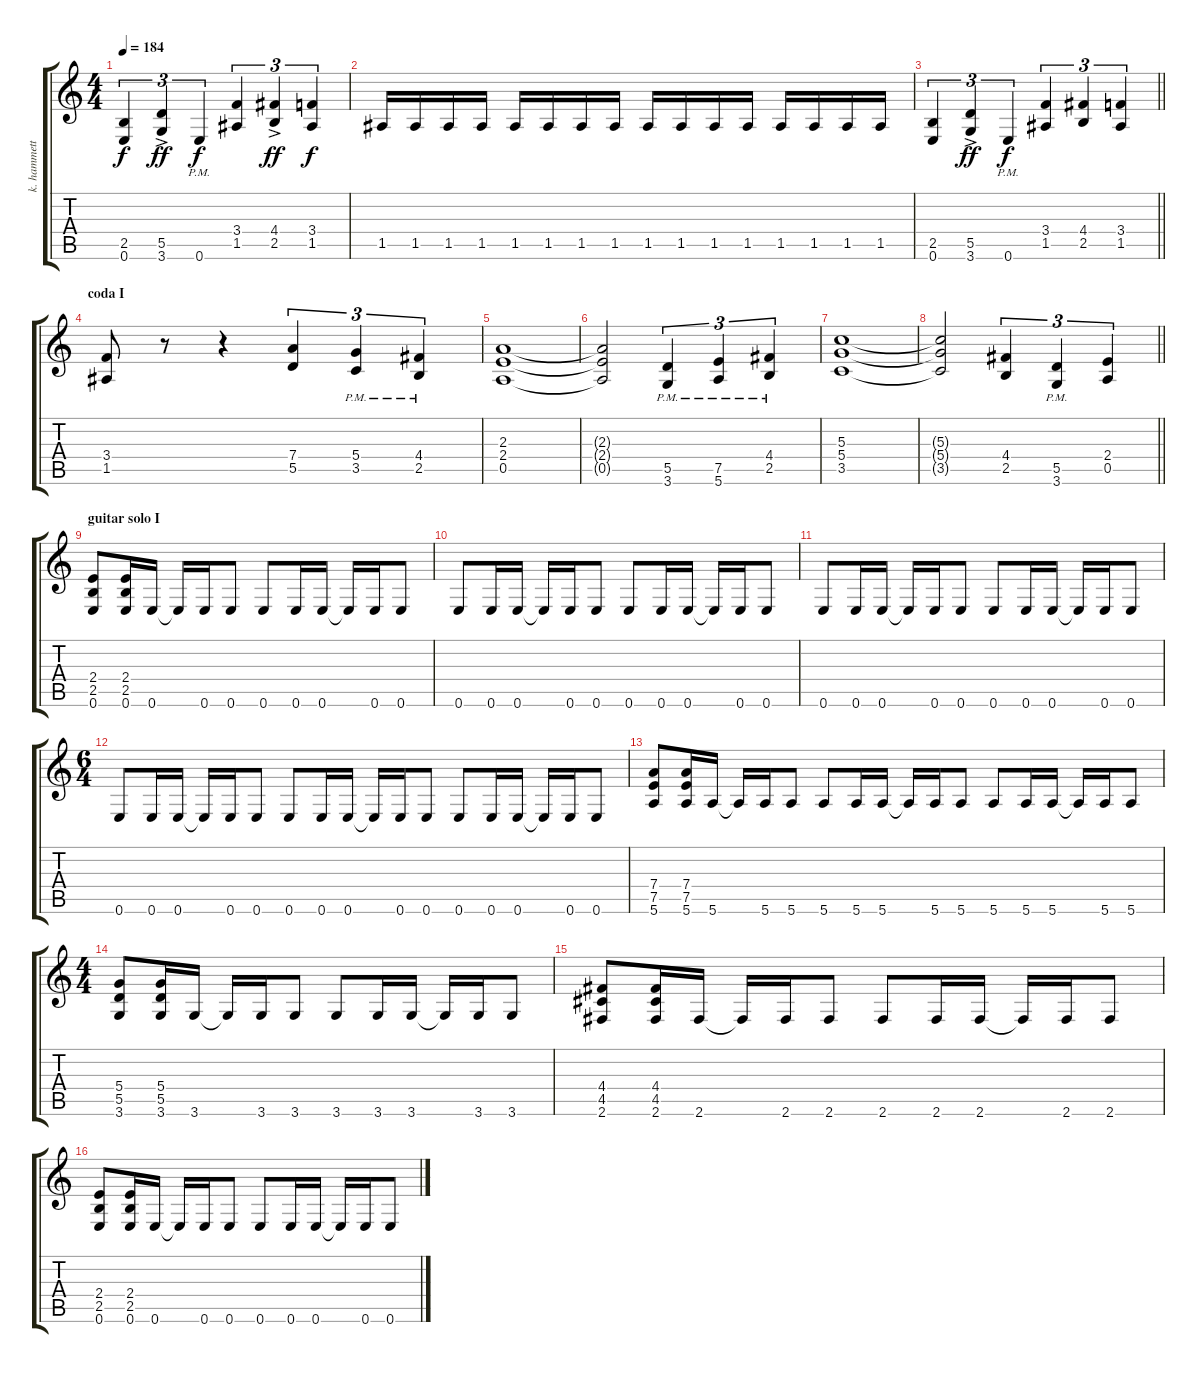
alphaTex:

\track ("k. hammett - rhythm guitar" "k. hammett") {instrument distortionguitar}
\staff {score tabs}
\tuning (E4 B3 G3 D3 A2 E2) {hide}
\ts (4 4)
\tempo 184
\clef g2
\ks c
(2.5 0.6).4{tu (3 2) dy f} (5.5{ac} 3.6{ac}).4{tu (3 2) dy ff} 0.6{pm}.4{tu (3 2) dy f} (3.4 1.5).4{tu (3 2)} (4.4{ac} 2.5{ac}).4{tu (3 2) dy ff} (3.4 1.5).4{tu (3 2) dy f} |
1.5.16 1.5.16 1.5.16 1.5.16 1.5.16 1.5.16 1.5.16 1.5.16 1.5.16 1.5.16 1.5.16 1.5.16 1.5.16 1.5.16 1.5.16 1.5.16 |
\barLineRight lightlight
(2.5 0.6).4{tu (3 2)} (5.5{ac} 3.6{ac}).4{tu (3 2) dy ff} 0.6{pm}.4{tu (3 2) dy f} (3.4 1.5).4{tu (3 2)} (4.4 2.5).4{tu (3 2)} (3.4 1.5).4{tu (3 2)} |
\section ("" "coda I")
(3.4 1.5).8 r.8 r.4 (7.4 5.5).4{tu (3 2)} (5.4{pm} 3.5{pm}).4{tu (3 2)} (4.4{pm} 2.5{pm}).4{tu (3 2)} |
(2.3 2.4 0.5).1 |
(2.3{t} 2.4{t} 0.5{t}).2 (5.5{pm} 3.6{pm}).4{tu (3 2)} (7.5{pm} 5.6{pm}).4{tu (3 2)} (4.4{pm} 2.5{pm}).4{tu (3 2)} |
(5.3 5.4 3.5).1 |
\barLineRight lightlight
(5.3{t} 5.4{t} 3.5{t}).2 (4.4 2.5).4{tu (3 2)} (5.5{pm} 3.6{pm}).4{tu (3 2)} (2.4 0.5).4{tu (3 2)} |
\section ("" "guitar solo I")
(2.4 2.5 0.6).8 (2.4 2.5 0.6).16 0.6.16 0.6{t}.16 0.6.16 0.6.8 0.6.8 0.6.16 0.6.16 0.6{t}.16 0.6.16 0.6.8 |
0.6.8 0.6.16 0.6.16 0.6{t}.16 0.6.16 0.6.8 0.6.8 0.6.16 0.6.16 0.6{t}.16 0.6.16 0.6.8 |
0.6.8 0.6.16 0.6.16 0.6{t}.16 0.6.16 0.6.8 0.6.8 0.6.16 0.6.16 0.6{t}.16 0.6.16 0.6.8 |
\ts (6 4)
0.6.8 0.6.16 0.6.16 0.6{t}.16 0.6.16 0.6.8 0.6.8 0.6.16 0.6.16 0.6{t}.16 0.6.16 0.6.8 0.6.8 0.6.16 0.6.16 0.6{t}.16 0.6.16 0.6.8 |
(7.4 7.5 5.6).8 (7.4 7.5 5.6).16 5.6.16 5.6{t}.16 5.6.16 5.6.8 5.6.8 5.6.16 5.6.16 5.6{t}.16 5.6.16 5.6.8 5.6.8 5.6.16 5.6.16 5.6{t}.16 5.6.16 5.6.8 |
\ts (4 4)
(5.4 5.5 3.6).8 (5.4 5.5 3.6).16 3.6.16 3.6{t}.16 3.6.16 3.6.8 3.6.8 3.6.16 3.6.16 3.6{t}.16 3.6.16 3.6.8 |
(4.4 4.5 2.6).8 (4.4 4.5 2.6).16 2.6.16 2.6{t}.16 2.6.16 2.6.8 2.6.8 2.6.16 2.6.16 2.6{t}.16 2.6.16 2.6.8 |
(2.4 2.5 0.6).8 (2.4 2.5 0.6).16 0.6.16 0.6{t}.16 0.6.16 0.6.8 0.6.8 0.6.16 0.6.16 0.6{t}.16 0.6.16 0.6.8
